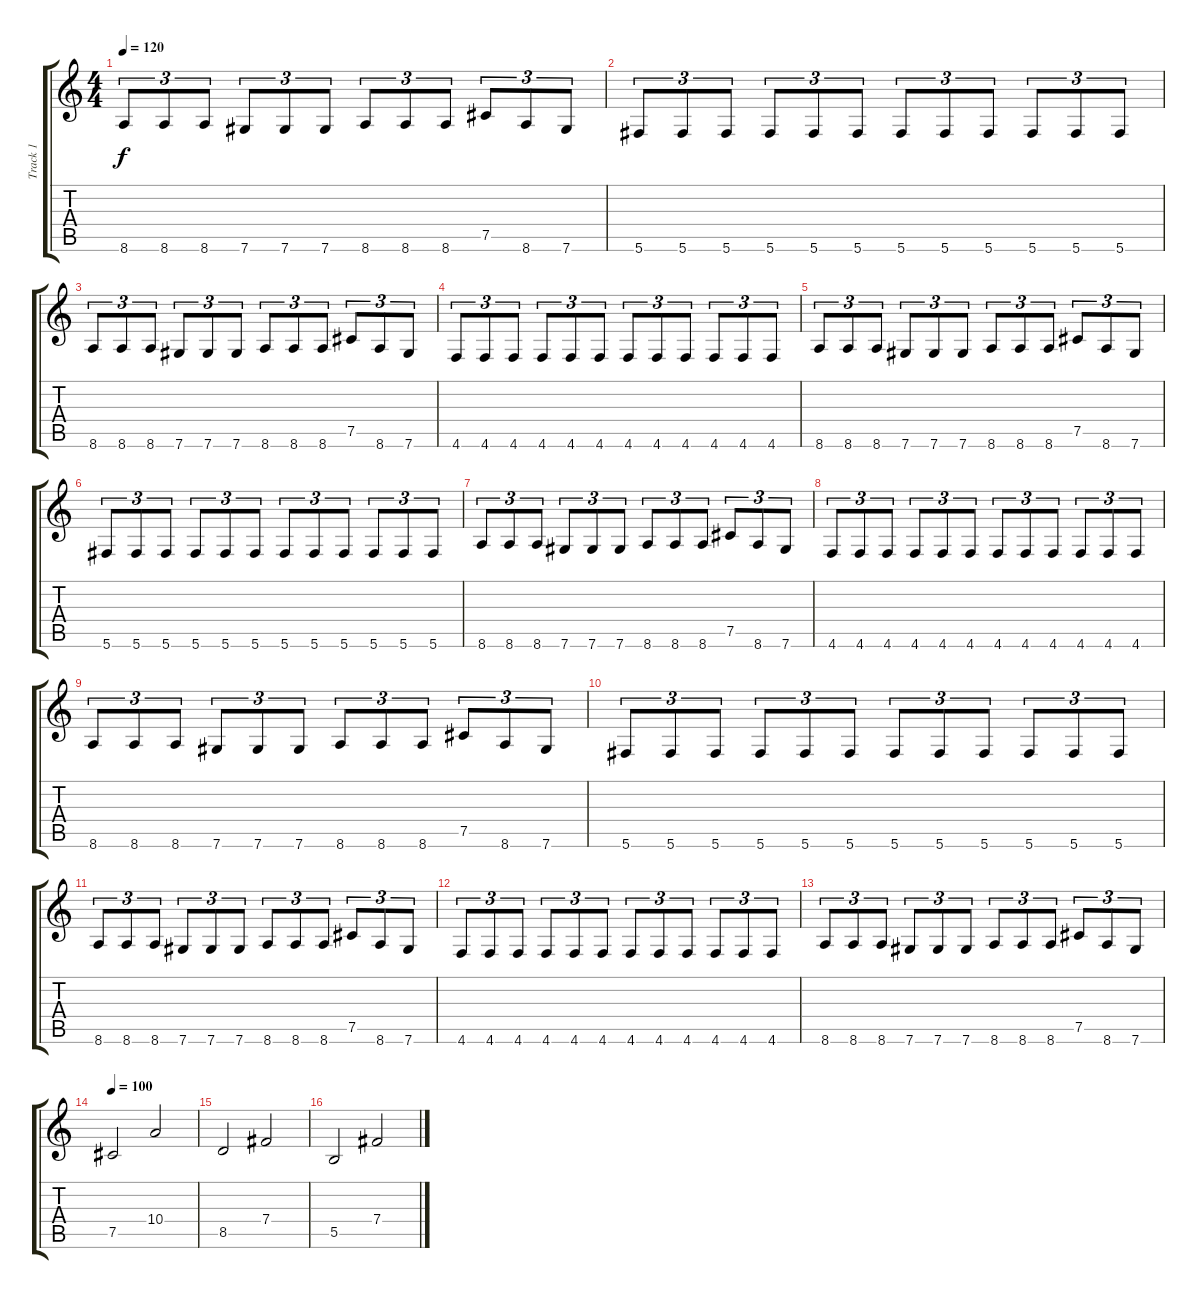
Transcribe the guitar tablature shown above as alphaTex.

\track ("Track 1" "Track 1") {instrument acousticguitarsteel}
\staff {score tabs}
\tuning (Db4 Ab3 E3 B2 Gb2 Db2) {hide}
\ts (4 4)
\tempo 120
\clef g2
\ks c
8.6.8{tu (3 2) dy f} 8.6.8{tu (3 2)} 8.6.8{tu (3 2)} 7.6.8{tu (3 2)} 7.6.8{tu (3 2)} 7.6.8{tu (3 2)} 8.6.8{tu (3 2)} 8.6.8{tu (3 2)} 8.6.8{tu (3 2)} 7.5.8{tu (3 2)} 8.6.8{tu (3 2)} 7.6.8{tu (3 2)} |
5.6.8{tu (3 2)} 5.6.8{tu (3 2)} 5.6.8{tu (3 2)} 5.6.8{tu (3 2)} 5.6.8{tu (3 2)} 5.6.8{tu (3 2)} 5.6.8{tu (3 2)} 5.6.8{tu (3 2)} 5.6.8{tu (3 2)} 5.6.8{tu (3 2)} 5.6.8{tu (3 2)} 5.6.8{tu (3 2)} |
8.6.8{tu (3 2)} 8.6.8{tu (3 2)} 8.6.8{tu (3 2)} 7.6.8{tu (3 2)} 7.6.8{tu (3 2)} 7.6.8{tu (3 2)} 8.6.8{tu (3 2)} 8.6.8{tu (3 2)} 8.6.8{tu (3 2)} 7.5.8{tu (3 2)} 8.6.8{tu (3 2)} 7.6.8{tu (3 2)} |
4.6.8{tu (3 2)} 4.6.8{tu (3 2)} 4.6.8{tu (3 2)} 4.6.8{tu (3 2)} 4.6.8{tu (3 2)} 4.6.8{tu (3 2)} 4.6.8{tu (3 2)} 4.6.8{tu (3 2)} 4.6.8{tu (3 2)} 4.6.8{tu (3 2)} 4.6.8{tu (3 2)} 4.6.8{tu (3 2)} |
8.6.8{tu (3 2)} 8.6.8{tu (3 2)} 8.6.8{tu (3 2)} 7.6.8{tu (3 2)} 7.6.8{tu (3 2)} 7.6.8{tu (3 2)} 8.6.8{tu (3 2)} 8.6.8{tu (3 2)} 8.6.8{tu (3 2)} 7.5.8{tu (3 2)} 8.6.8{tu (3 2)} 7.6.8{tu (3 2)} |
5.6.8{tu (3 2)} 5.6.8{tu (3 2)} 5.6.8{tu (3 2)} 5.6.8{tu (3 2)} 5.6.8{tu (3 2)} 5.6.8{tu (3 2)} 5.6.8{tu (3 2)} 5.6.8{tu (3 2)} 5.6.8{tu (3 2)} 5.6.8{tu (3 2)} 5.6.8{tu (3 2)} 5.6.8{tu (3 2)} |
8.6.8{tu (3 2)} 8.6.8{tu (3 2)} 8.6.8{tu (3 2)} 7.6.8{tu (3 2)} 7.6.8{tu (3 2)} 7.6.8{tu (3 2)} 8.6.8{tu (3 2)} 8.6.8{tu (3 2)} 8.6.8{tu (3 2)} 7.5.8{tu (3 2)} 8.6.8{tu (3 2)} 7.6.8{tu (3 2)} |
4.6.8{tu (3 2)} 4.6.8{tu (3 2)} 4.6.8{tu (3 2)} 4.6.8{tu (3 2)} 4.6.8{tu (3 2)} 4.6.8{tu (3 2)} 4.6.8{tu (3 2)} 4.6.8{tu (3 2)} 4.6.8{tu (3 2)} 4.6.8{tu (3 2)} 4.6.8{tu (3 2)} 4.6.8{tu (3 2)} |
8.6.8{tu (3 2)} 8.6.8{tu (3 2)} 8.6.8{tu (3 2)} 7.6.8{tu (3 2)} 7.6.8{tu (3 2)} 7.6.8{tu (3 2)} 8.6.8{tu (3 2)} 8.6.8{tu (3 2)} 8.6.8{tu (3 2)} 7.5.8{tu (3 2)} 8.6.8{tu (3 2)} 7.6.8{tu (3 2)} |
5.6.8{tu (3 2)} 5.6.8{tu (3 2)} 5.6.8{tu (3 2)} 5.6.8{tu (3 2)} 5.6.8{tu (3 2)} 5.6.8{tu (3 2)} 5.6.8{tu (3 2)} 5.6.8{tu (3 2)} 5.6.8{tu (3 2)} 5.6.8{tu (3 2)} 5.6.8{tu (3 2)} 5.6.8{tu (3 2)} |
8.6.8{tu (3 2)} 8.6.8{tu (3 2)} 8.6.8{tu (3 2)} 7.6.8{tu (3 2)} 7.6.8{tu (3 2)} 7.6.8{tu (3 2)} 8.6.8{tu (3 2)} 8.6.8{tu (3 2)} 8.6.8{tu (3 2)} 7.5.8{tu (3 2)} 8.6.8{tu (3 2)} 7.6.8{tu (3 2)} |
4.6.8{tu (3 2)} 4.6.8{tu (3 2)} 4.6.8{tu (3 2)} 4.6.8{tu (3 2)} 4.6.8{tu (3 2)} 4.6.8{tu (3 2)} 4.6.8{tu (3 2)} 4.6.8{tu (3 2)} 4.6.8{tu (3 2)} 4.6.8{tu (3 2)} 4.6.8{tu (3 2)} 4.6.8{tu (3 2)} |
8.6.8{tu (3 2)} 8.6.8{tu (3 2)} 8.6.8{tu (3 2)} 7.6.8{tu (3 2)} 7.6.8{tu (3 2)} 7.6.8{tu (3 2)} 8.6.8{tu (3 2)} 8.6.8{tu (3 2)} 8.6.8{tu (3 2)} 7.5.8{tu (3 2)} 8.6.8{tu (3 2)} 7.6.8{tu (3 2)} |
\tempo 100
7.5.2{instrument acousticguitarsteel} 10.4.2 |
8.5.2 7.4.2 |
5.5.2 7.4.2
